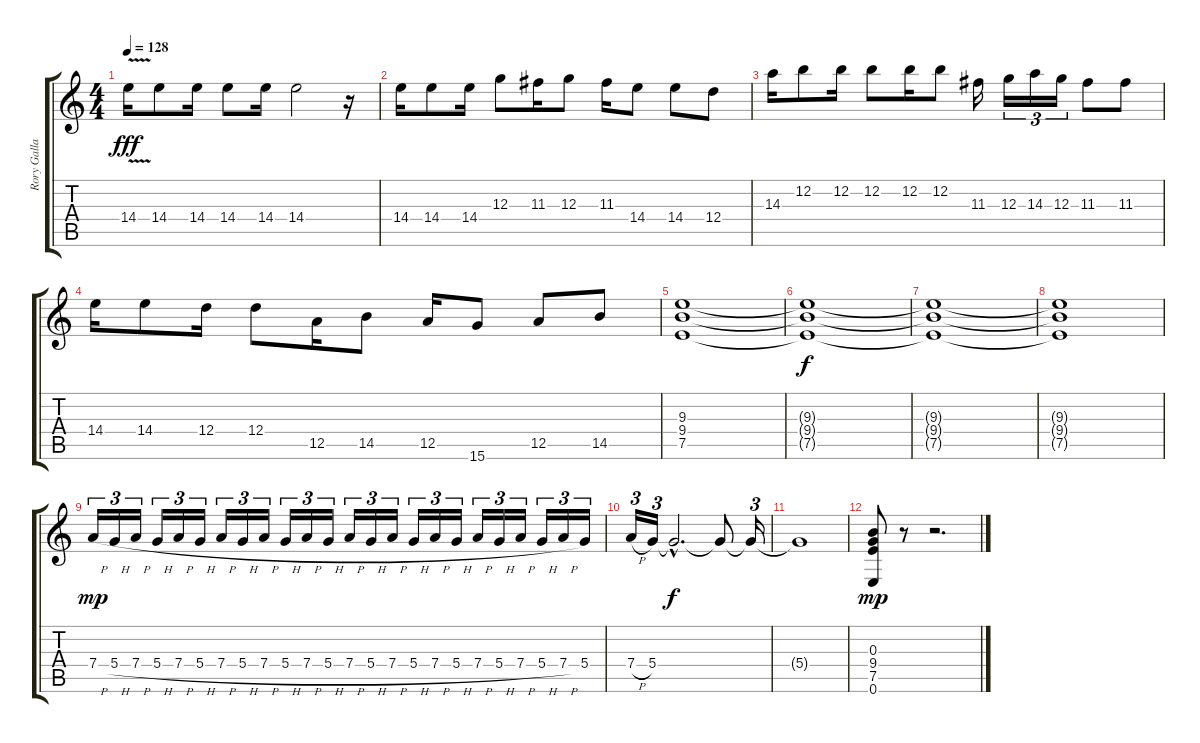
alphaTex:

\track ("Rory Gallagher" "Rory Galla") {instrument overdrivenguitar}
\staff {score tabs}
\tuning (E4 B3 G3 D3 A2 E2) {hide}
\ts (4 4)
\tempo 128
\clef g2
\ks c
14.4{v}.16{dy fff} 14.4.8 14.4.16 14.4.8 14.4.16 14.4.2 r.16 |
14.4.16 14.4.8 14.4.16 12.3.8 11.3.16 12.3.8 11.3.16 14.4.8 14.4.8 12.4.8 |
14.3.16 12.2.8 12.2.16 12.2.8 12.2.16 12.2.8 11.3.16 12.3.16{tu (3 2)} 14.3.16{tu (3 2)} 12.3.16{tu (3 2)} 11.3.8 11.3.8 |
14.4.16 14.4.8 12.4.16 12.4.8 12.5.16 14.5.8 12.5.16 15.6.8 12.5.8 14.5.8 |
(9.3 9.4 7.5).1 |
(9.3{t} 9.4{t} 7.5{t}).1{dy f} |
(9.3{t} 9.4{t} 7.5{t}).1 |
(9.3{t} 9.4{t} 7.5{t}).1 |
7.4{h}.16{tu (3 2) dy mp} 5.4{h}.16{tu (3 2)} 7.4{h}.16{tu (3 2)} 5.4{h}.16{tu (3 2)} 7.4{h}.16{tu (3 2)} 5.4{h}.16{tu (3 2)} 7.4{h}.16{tu (3 2)} 5.4{h}.16{tu (3 2)} 7.4{h}.16{tu (3 2)} 5.4{h}.16{tu (3 2)} 7.4{h}.16{tu (3 2)} 5.4{h}.16{tu (3 2)} 7.4{h}.16{tu (3 2)} 5.4{h}.16{tu (3 2)} 7.4{h}.16{tu (3 2)} 5.4{h}.16{tu (3 2)} 7.4{h}.16{tu (3 2)} 5.4{h}.16{tu (3 2)} 7.4{h}.16{tu (3 2)} 5.4{h}.16{tu (3 2)} 7.4{h}.16{tu (3 2)} 5.4{h}.16{tu (3 2)} 7.4{h}.16{tu (3 2)} 5.4.16{tu (3 2)} |
7.4{h}.16{tu (3 2)} 5.4.16{tu (3 2)} 5.4{hac t}.2{d dy f} 5.4{t}.8 5.4{t}.16{tu (3 2)} |
5.4{t}.1 |
(0.3 9.4 7.5 0.6).8{dy mp} r.8 r.2{d}
